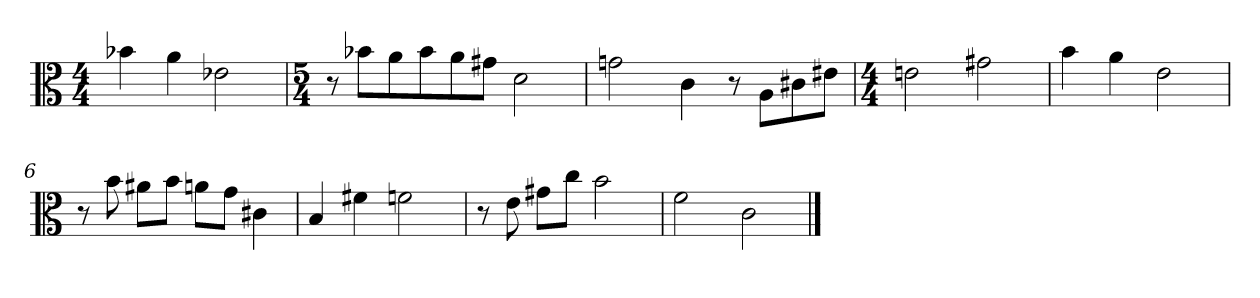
**kern
*part1
*staff1
*clefC3
*k[]
*M4/4
=1
4b-X\
4a\
2e-X\
=2
*M5/4
8r
8b-X\L
8a\
8b-\
8a\
8g#X\J
2d\
=3
2gn\
4c\
8r
8A\L
8c#X\
8e#X\J
=4
*M4/4
2en\
2g#X\
=5
4b\
4a\
2e\
=6
8r
8b\
8a#X\L
8b\J
8an\L
8g\J
4c#X\
=7
4B/
4f#X\
2fn\
=8
8r
8e\
8g#X\L
8cc\J
2b\
=9
2f\
2c\
==
*-
